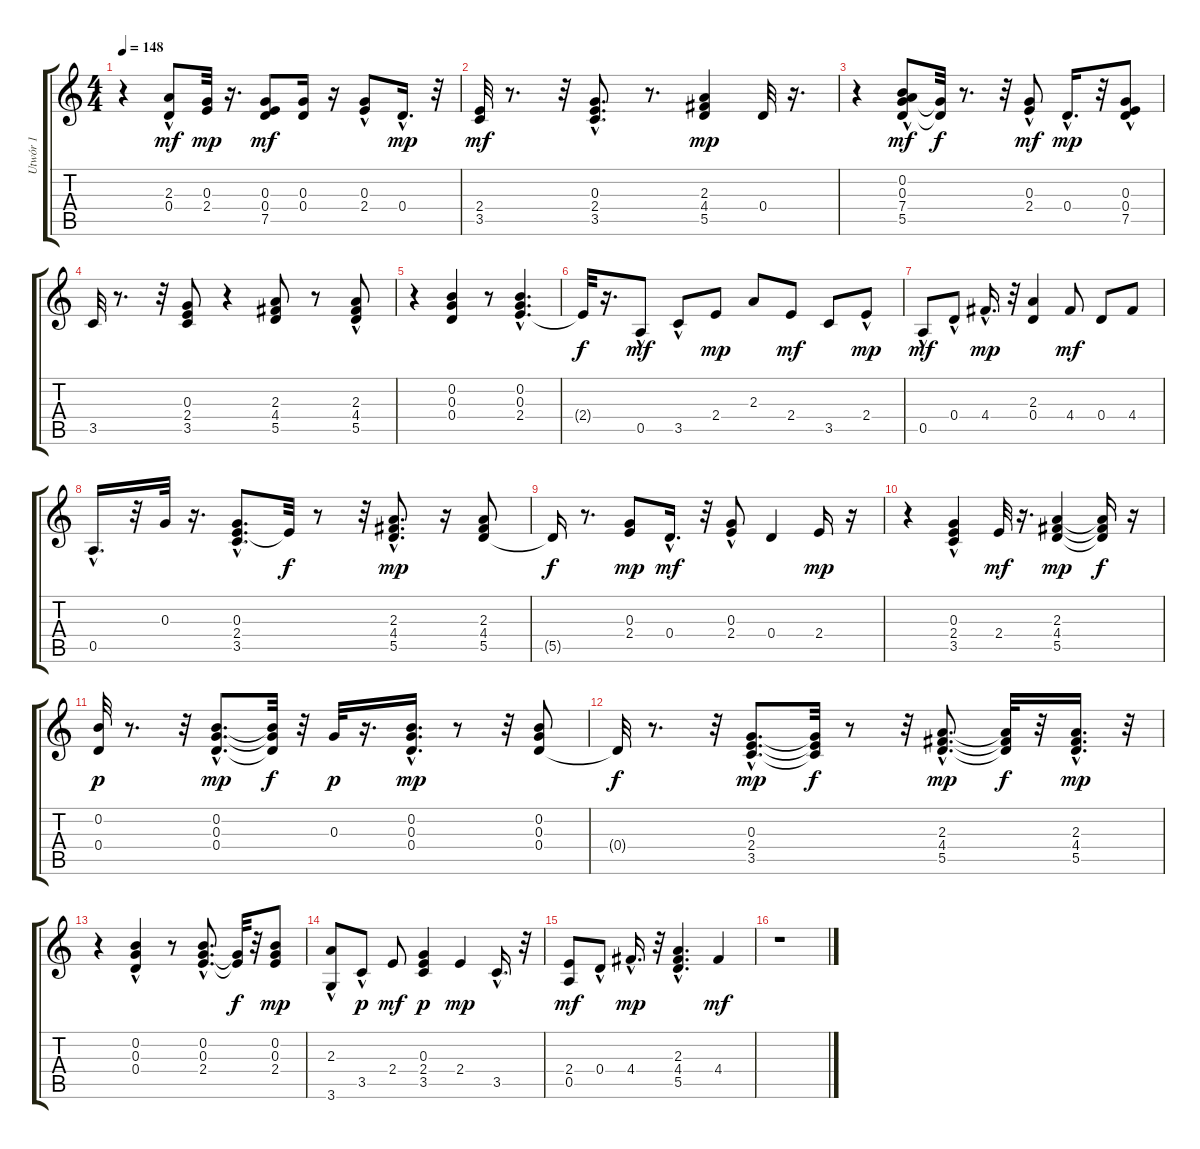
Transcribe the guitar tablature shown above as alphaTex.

\track ("Utwór 1" "Utwór 1") {instrument overdrivenguitar}
\staff {score tabs}
\tuning (E4 B3 G3 D3 A2 E2) {hide}
\ts (4 4)
\tempo 148
\clef g2
\ks c
r.4{dy mf} (2.3{hac} 0.4).8 (0.3 2.4).32{dy mp} r.16{d} (0.3 0.4 7.5).8{dy mf} (0.3 0.4).16 r.16 (0.3{hac} 2.4).8 0.4{hac}.16{d dy mp} r.32 |
(2.4 3.5).32{dy mf} r.8{d} r.32 (0.3 2.4{hac} 3.5).8{d} r.8{d} (2.3 4.4 5.5).4{dy mp} 0.4.32 r.16{d} |
r.4 (0.2{hac} 0.3 7.4 5.5).8{dy mf} (0.3{t} 5.5{t}).32{dy f} r.8{d} r.32 (0.3{hac} 2.4).8{dy mf} 0.4{hac}.16{d dy mp} r.32 (0.3 0.4{hac} 7.5).8 |
3.5.32 r.8{d} r.32 (0.3 2.4 3.5).8 r.4 (2.3 4.4 5.5).8 r.8 (2.3{hac} 4.4 5.5).8 |
r.4 (0.2 0.3 0.4).4 r.8 (0.2{hac} 0.3{hac} 2.4{hac}).4{d} |
2.4{t}.32{dy f} r.16{d} 0.5{hac}.8{dy mf} 3.5{hac}.8 2.4.8{dy mp} 2.3.8 2.4.8{dy mf} 3.5.8 2.4{hac}.8{dy mp} |
0.5{hac}.8{dy mf} 0.4{hac}.8 4.4{hac}.16{d dy mp} r.32 (2.3 0.4).4 4.4.8{dy mf} 0.4.8 4.4.8 |
0.5{hac}.16{d} r.32 0.3.32 r.16{d} (0.3{hac} 2.4{hac} 3.5{hac}).8{d} 2.4{t}.32{dy f} r.8 r.32 (2.3 4.4 5.5{hac}).8{d dy mp} r.16 (2.3 4.4 5.5).8 |
5.5{t}.16{dy f} r.8{d} (0.3 2.4).8{dy mp} 0.4{hac}.16{d dy mf} r.32 (0.3{hac} 2.4).8 0.4.4 2.4.16{dy mp} r.16 |
r.4 (0.3{hac} 2.4 3.5{hac}).4 2.4.32{dy mf} r.16{d} (2.3 4.4 5.5).4{dy mp} (2.3{t} 4.4{t} 5.5{t}).16{dy f} r.16 |
(0.2 0.4).32{dy p} r.8{d} r.32 (0.2{hac} 0.3{hac} 0.4{hac}).8{d dy mp} (0.2{t} 0.3{t} 0.4{t}).32{dy f} r.32 0.3.32{dy p} r.16{d} (0.2{hac} 0.3{hac} 0.4{hac}).16{d dy mp} r.8 r.32 (0.2 0.3 0.4).8 |
0.4{t}.32{dy f} r.8{d} r.32 (0.3{hac} 2.4{hac} 3.5{hac}).8{d dy mp} (0.3{t} 2.4{t} 3.5{t}).32{dy f} r.8 r.32 (2.3{hac} 4.4{hac} 5.5{hac}).8{d dy mp} (2.3{t} 4.4{t} 5.5{t}).32{dy f} r.32 (2.3{hac} 4.4{hac} 5.5{hac}).16{d dy mp} r.32 |
r.4 (0.2 0.3 0.4{hac}).4 r.8 (0.2{hac} 0.3{hac} 2.4{hac}).8{d} (0.3{t} 2.4{t}).32{dy f} r.32 (0.2 0.3 2.4).8{dy mp} |
(2.3 3.6{hac}).8 3.5{hac}.8{dy p} 2.4.8{dy mf} (0.3 2.4 3.5).4{dy p} 2.4.4{dy mp} 3.5{hac}.16{d} r.32 |
(2.4 0.5).8{dy mf} 0.4{hac}.8 4.4{hac}.16{d dy mp} r.32 (2.3 4.4 5.5{hac}).4{d} 4.4.4{dy mf} |
r.1
